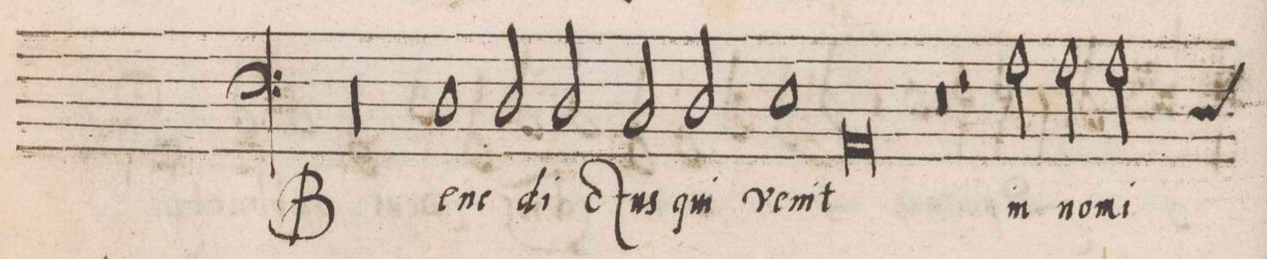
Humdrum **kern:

**kern	**text
*I"BASSVS	*
*clefF4	*
*k[]	*
*met(C|)	*
*M2/1	*
0r	.
=37-	=37-
0r	.
=38-	=38-
1D	Be-
2D/	-ne-
2D/	-di-
=39-	=39-
2C/	-ctus
2D/	qui
1E	ve-
=40-	=40-
0AA	-nit
=41-	=41-
0r	.
=42-	=42-
2r	.
2A\	in
2A\	no-
*custos:D	*
2A\	-mi-
=43-	=43-
*-	*-
